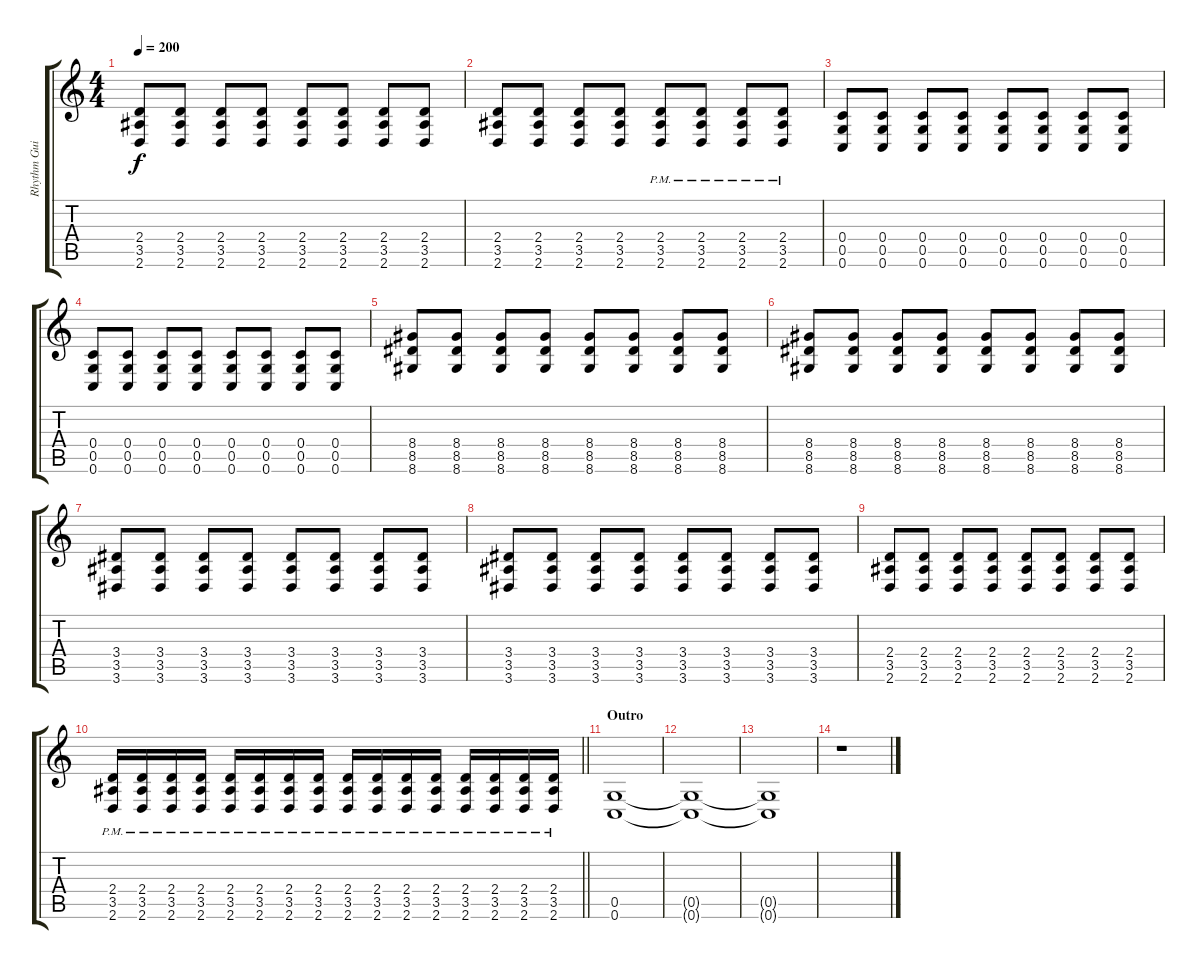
\track ("Rhythm Guitar" "Rhythm Gui") {instrument distortionguitar}
\staff {score tabs}
\tuning (D4 A3 F3 C3 G2 C2) {hide}
\ts (4 4)
\tempo 200
\clef g2
\ks c
(2.4 3.5 2.6).8{dy f} (2.4 3.5 2.6).8 (2.4 3.5 2.6).8 (2.4 3.5 2.6).8 (2.4 3.5 2.6).8 (2.4 3.5 2.6).8 (2.4 3.5 2.6).8 (2.4 3.5 2.6).8 |
(2.4 3.5 2.6).8 (2.4 3.5 2.6).8 (2.4 3.5 2.6).8 (2.4 3.5 2.6).8 (2.4{pm} 3.5{pm} 2.6{pm}).8 (2.4{pm} 3.5{pm} 2.6{pm}).8 (2.4{pm} 3.5{pm} 2.6{pm}).8 (2.4{pm} 3.5{pm} 2.6{pm}).8 |
(0.4 0.5 0.6).8 (0.4 0.5 0.6).8 (0.4 0.5 0.6).8 (0.4 0.5 0.6).8 (0.4 0.5 0.6).8 (0.4 0.5 0.6).8 (0.4 0.5 0.6).8 (0.4 0.5 0.6).8 |
(0.4 0.5 0.6).8 (0.4 0.5 0.6).8 (0.4 0.5 0.6).8 (0.4 0.5 0.6).8 (0.4 0.5 0.6).8 (0.4 0.5 0.6).8 (0.4 0.5 0.6).8 (0.4 0.5 0.6).8 |
(8.4 8.5 8.6).8 (8.4 8.5 8.6).8 (8.4 8.5 8.6).8 (8.4 8.5 8.6).8 (8.4 8.5 8.6).8 (8.4 8.5 8.6).8 (8.4 8.5 8.6).8 (8.4 8.5 8.6).8 |
(8.4 8.5 8.6).8 (8.4 8.5 8.6).8 (8.4 8.5 8.6).8 (8.4 8.5 8.6).8 (8.4 8.5 8.6).8 (8.4 8.5 8.6).8 (8.4 8.5 8.6).8 (8.4 8.5 8.6).8 |
(3.4 3.5 3.6).8 (3.4 3.5 3.6).8 (3.4 3.5 3.6).8 (3.4 3.5 3.6).8 (3.4 3.5 3.6).8 (3.4 3.5 3.6).8 (3.4 3.5 3.6).8 (3.4 3.5 3.6).8 |
(3.4 3.5 3.6).8 (3.4 3.5 3.6).8 (3.4 3.5 3.6).8 (3.4 3.5 3.6).8 (3.4 3.5 3.6).8 (3.4 3.5 3.6).8 (3.4 3.5 3.6).8 (3.4 3.5 3.6).8 |
(2.4 3.5 2.6).8 (2.4 3.5 2.6).8 (2.4 3.5 2.6).8 (2.4 3.5 2.6).8 (2.4 3.5 2.6).8 (2.4 3.5 2.6).8 (2.4 3.5 2.6).8 (2.4 3.5 2.6).8 |
\barLineRight lightlight
(2.4{pm} 3.5{pm} 2.6{pm}).16 (2.4{pm} 3.5{pm} 2.6{pm}).16 (2.4{pm} 3.5{pm} 2.6{pm}).16 (2.4{pm} 3.5{pm} 2.6{pm}).16 (2.4{pm} 3.5{pm} 2.6{pm}).16 (2.4{pm} 3.5{pm} 2.6{pm}).16 (2.4{pm} 3.5{pm} 2.6{pm}).16 (2.4{pm} 3.5{pm} 2.6{pm}).16 (2.4{pm} 3.5{pm} 2.6{pm}).16 (2.4{pm} 3.5{pm} 2.6{pm}).16 (2.4{pm} 3.5{pm} 2.6{pm}).16 (2.4{pm} 3.5{pm} 2.6{pm}).16 (2.4{pm} 3.5{pm} 2.6{pm}).16 (2.4{pm} 3.5{pm} 2.6{pm}).16 (2.4{pm} 3.5{pm} 2.6{pm}).16 (2.4{pm} 3.5{pm} 2.6{pm}).16 |
\section ("" "Outro")
(0.5 0.6).1 |
(0.5{t} 0.6{t}).1 |
(0.5{t} 0.6{t}).1 |
r.1
